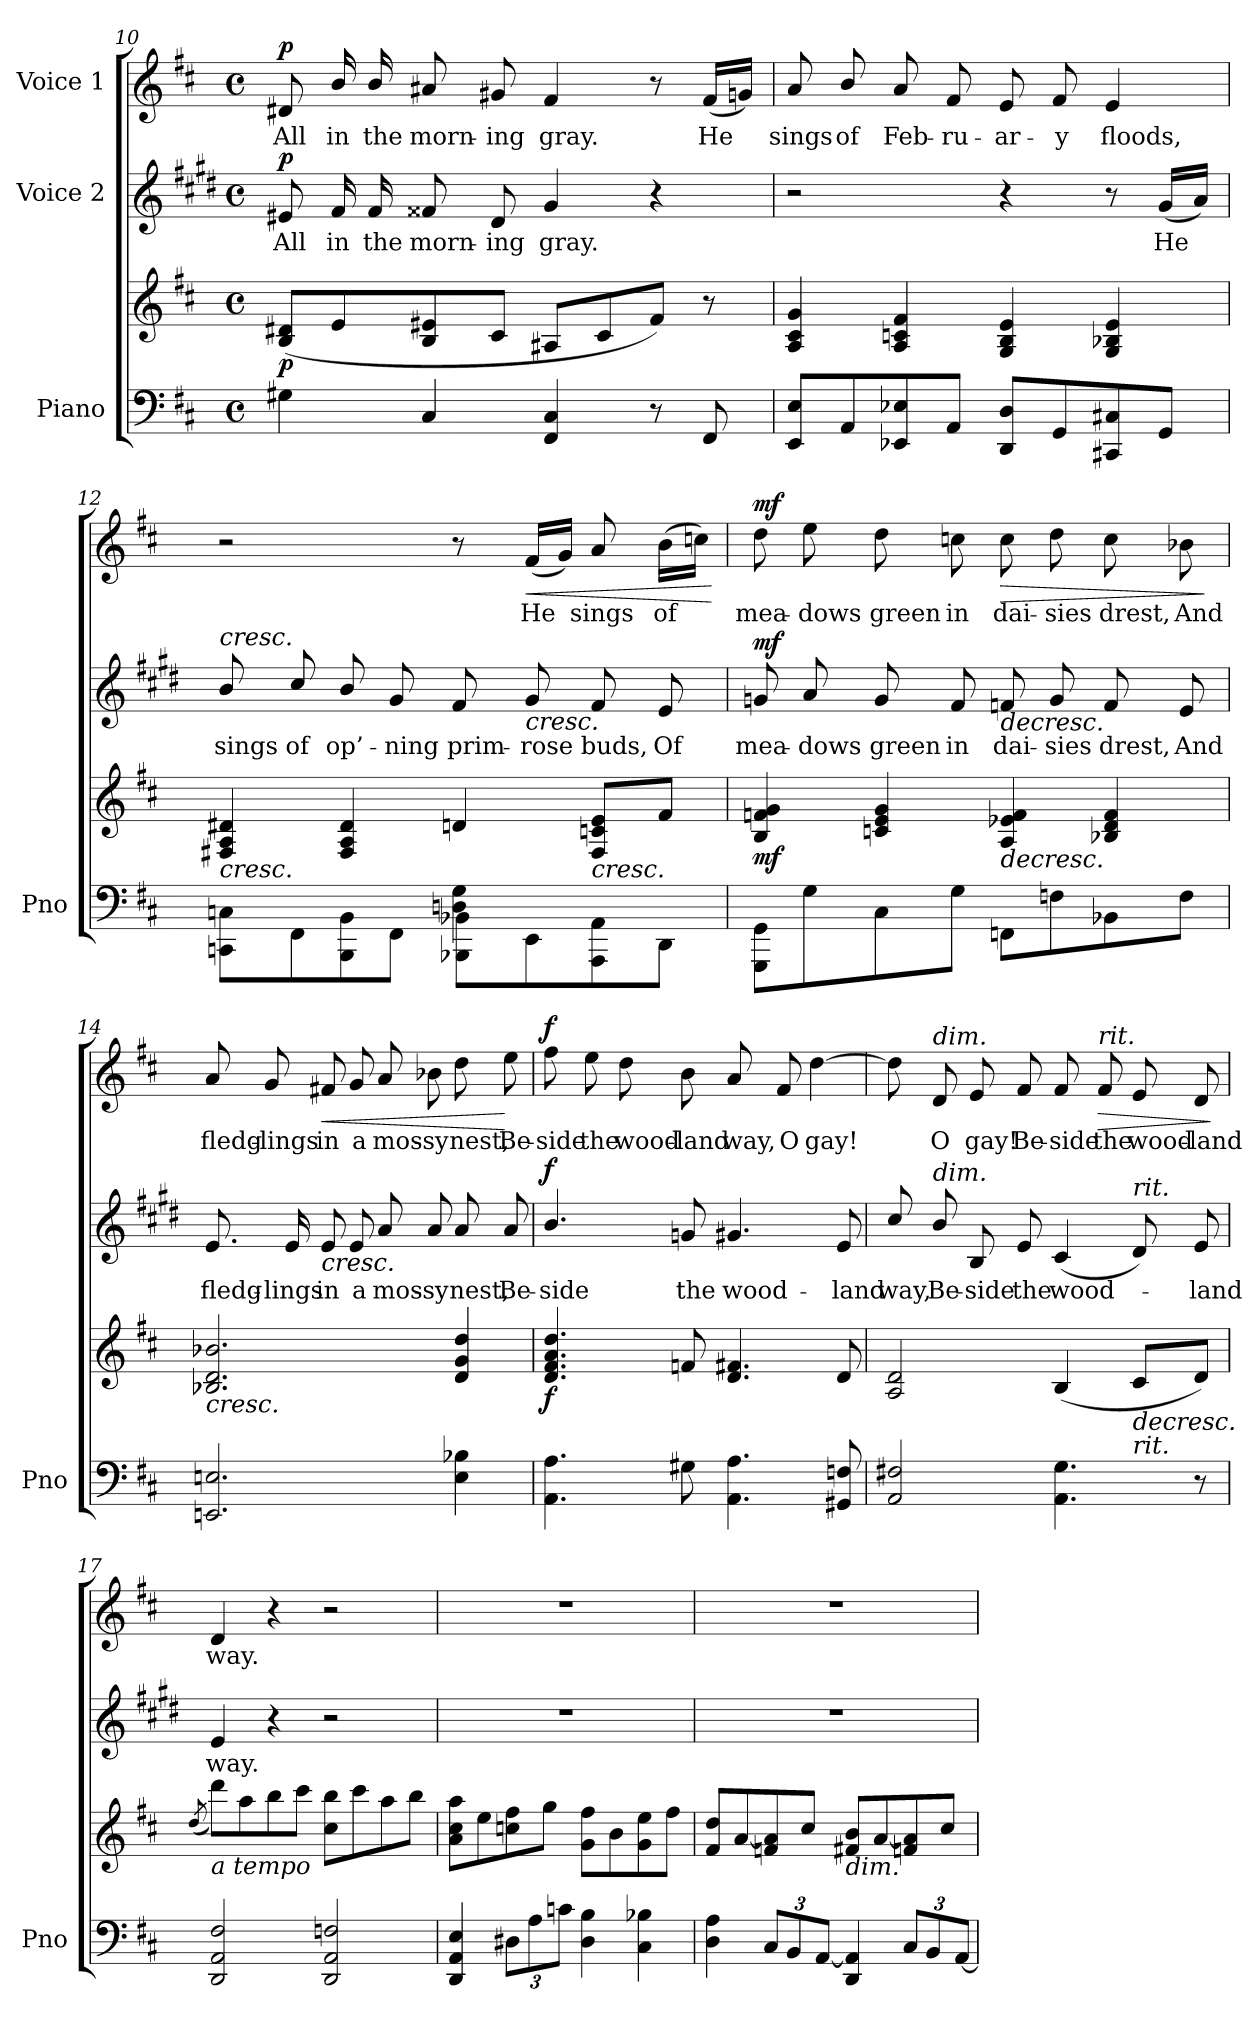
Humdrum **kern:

**kern	**kern	**dynam	**kern	**text	**dynam	**kern	**text	**dynam
*part3	*part3	*part3	*part2	*part2	*part2	*part1	*part1	*part1
*staff4	*staff3	*staff3/4	*staff2	*staff2	*staff2	*staff1	*staff1	*staff1
*I"Piano	*	*	*I"Voice 2	*	*	*I"Voice 1	*	*
*I'Pno	*	*	*	*	*	*	*	*
*clefF4	*clefG2	*	*clefG2	*	*	*clefG2	*	*
*	*	*	*ITrd1c2	*	*	*	*	*
*k[f#c#]	*k[f#c#]	*	*k[f#c#]	*	*	*k[f#c#]	*	*
*M4/4	*M4/4	*	*M4/4	*	*	*M4/4	*	*
*met(c)	*met(c)	*	*met(c)	*	*	*met(c)	*	*
=10	=10	=10	=10	=10	=10	=10	=10	=10
!	!	!LO:DY:b	!	!LO:LY:b	!LO:DY:a	!	!LO:LY:b	!LO:DY:a
4G#X\	(8B/ 8d#X/L	p	8d#X/	All	p	8d#X/	All	p
!	!	!	!	!LO:LY:b	!	!	!LO:LY:b	!
.	8e/	.	16e/	in	.	16b/	in	.
!	!	!	!	!LO:LY:b	!	!	!LO:LY:b	!
.	.	.	16e/	the	.	16b/	the	.
!	!	!	!	!LO:LY:b	!	!	!LO:LY:b	!
4C#/	8B/ 8e#X/	.	8e#X/	morn-	.	8a#X/	morn-	.
!	!	!	!	!LO:LY:b	!	!	!LO:LY:b	!
.	8c#/J	.	8c#/	-ing	.	8g#X/	-ing	.
!	!	!	!	!LO:LY:b	!	!	!LO:LY:b	!
4FF#/ 4C#/	8A#X/L	.	4f#/	gray.	.	4f#/	gray.	.
.	8c#/	.	.	.	.	.	.	.
8r	8f#/J)	.	4r	.	.	8r	.	.
!	!	!	!	!	!	!	!LO:LY:b	!
8FF#/	8r	.	.	.	.	(16f#/LL	He	.
.	.	.	.	.	.	16gn/JJ)	.	.
!!LO:LB:g=z
=11	=11	=11	=11	=11	=11	=11	=11	=11
!	!	!LO:DY:b	!	!	!	!	!LO:LY:b	!
!	!	!LO:DY:n=1:b	!	!	!	!	!	!
8EE/ 8E/L	4A/ 4c#/ 4g/	p other-dynamics	2r	.	.	8a/	sings	.
!	!	!	!	!	!	!	!LO:LY:b	!
8AA/	.	.	.	.	.	8b/	of	.
!	!	!	!	!	!	!	!LO:LY:b	!
8EE-X/ 8E-X/	4A/ 4cn/ 4f#/	.	.	.	.	8a/	Feb-	.
!	!	!	!	!	!	!	!LO:LY:b	!
8AA/J	.	.	.	.	.	8f#/	-ru-	.
!	!	!	!	!	!	!	!LO:LY:b	!
8DD/ 8D/L	4G/ 4B/ 4e/	.	4r	.	.	8e/	-ar-	.
!	!	!	!	!	!	!	!LO:LY:b	!
8GG/	.	.	.	.	.	8f#/	-y	.
!	!	!	!	!	!	!	!LO:LY:b	!
8CC#X/ 8C#X/	4G/ 4B-X/ 4e/	.	8r	.	.	4e/	floods,	.
!	!	!	!	!LO:LY:b	!	!	!	!
8GG/J	.	.	(16f#/LL	He	.	.	.	.
.	.	.	16g/JJ)	.	.	.	.	.
=12	=12	=12	=12	=12	=12	=12	=12	=12
*^	*	*	*	*	*	*	*	*
!	!	!	!	!LO:TX:a:i:t=cresc.	!	!	!	!	!
!	!	!LO:TX:b:i:t=cresc.	!	!	!	!	!	!	!
!	!	!	!	!	!LO:LY:b	!	!	!	!
2ryy	8CCn\ 8Cn\L	4F#X/ 4A/ 4d#X/	.	8a/	sings	.	2r	.	.
!	!	!	!	!	!LO:LY:b	!	!	!	!
.	8FF#\	.	.	8b/	of	.	.	.	.
!	!	!	!	!	!LO:LY:b	!	!	!	!
.	8BBB\ 8BB\	4F#/ 4A/ 4d#/	.	8a/	op’-	.	.	.	.
!	!	!	!	!	!LO:LY:b	!	!	!	!
.	8FF#\J	.	.	8f#/	-ning	.	.	.	.
!	!	!	!	!	!LO:LY:b	!	!	!	!
4Dn\ 4G\	8BBB-X\ 8BB-X\L	4dn/	.	8e/	prim-	.	8r	.	.
!	!	!	!	!	!LO:LY:b	!LO:HP:b	!	!LO:LY:b	!LO:HP:b
.	8EE\	.	.	8f#/	-rose	<	(16f#/LL	He	<
.	.	.	.	.	.	.	16g/JJ)	.	.
!	!	!	!LO:HP:b	!	!LO:LY:b	!	!	!LO:LY:b	!
4ryy	8AAA\ 8AA\	8F#/ 8cn/ 8e/L	<	8e/	buds,	.	8a/	sings	.
!	!	!	!	!	!LO:LY:b	!	!	!LO:LY:b	!
.	8DD\J	8f#/J	.	8d/	Of	.	(16b\LL	of	.
.	.	.	.	.	.	.	16ccn\JJ)	.	.
*v	*v	*	*	*	*	*	*	*	*
.	.	.	.	.	.	.	.	[
!!LO:PB:g=z
=13	=13	=13	=13	=13	=13	=13	=13	=13
!	!	!LO:DY:b	!	!LO:LY:b	!LO:DY:a	!	!LO:LY:b	!LO:DY:a
8GGG\ 8GG\L	4B/ 4fn/ 4g/	mf	8fn/	mea-	mf	8dd\	mea-	mf
!	!	!	!	!LO:LY:b	!	!	!LO:LY:b	!
8G\	.	.	8g/	-dows	.	8ee\	-dows	.
!	!	!	!	!LO:LY:b	!	!	!LO:LY:b	!
8C#\	4cn/ 4e/ 4g/	.	8f/	green	.	8dd\	green	.
!	!	!	!	!LO:LY:b	!	!	!LO:LY:b	!
8G\J	.	.	8e/	in	.	8ccn\	in	.
!	!	!LO:HP:b	!	!LO:LY:b	!LO:HP:b	!	!LO:LY:b	!LO:HP:b
8FFn\L	4A/ 4e-X/ 4f/	>	8e-X/	dai-	>	8cc\	dai-	>
!	!	!	!	!LO:LY:b	!	!	!LO:LY:b	!
8Fn\	.	.	8f/	-sies	.	8dd\	-sies	.
!	!	!	!	!LO:LY:b	!	!	!LO:LY:b	!
8BB-X\	4B-X/ 4d/ 4f/	.	8e-/	drest,	.	8cc\	drest,	.
!	!	!	!	!LO:LY:b	!	!	!LO:LY:b	!
8F\J	.	.	8d/	And	.	8b-X\	And	.
.	.	[	.	.	[	.	.	]
=14	=14	=14	=14	=14	=14	=14	=14	=14
!	!	!LO:HP:b	!	!LO:LY:b	!	!	!LO:LY:b	!
2.EEn/ 2.En/	2.B-X/ 2.d/ 2.b-X/	<	8.d/	fledg-	.	8a/	fledg-	.
!	!	!	!	!	!	!	!LO:LY:b	!
.	.	.	.	.	.	8g/	-lings	.
!	!	!	!	!LO:LY:b	!	!	!	!
.	.	.	16d/	-lings	.	.	.	.
!	!	!	!	!LO:LY:b	!LO:HP:b	!	!LO:LY:b	!LO:HP:b
.	.	.	8d/	in	<	8f#X/	in	<
!	!	!	!	!LO:LY:b	!	!	!LO:LY:b	!
.	.	.	8d/	a	.	8g/	a	.
!	!	!	!	!LO:LY:b	!	!	!LO:LY:b	!
.	.	.	8g/	mos-	.	8a/	mos-	.
!	!	!	!	!LO:LY:b	!	!	!LO:LY:b	!
.	.	.	8g/	-sy	.	8b-X\	-sy	.
!	!	!	!	!LO:LY:b	!	!	!LO:LY:b	!
4E\ 4B-X\	4d/ 4g/ 4dd/	]	8g/	nest,	.	8dd\	nest,	.
!	!	!	!	!LO:LY:b	!	!	!LO:LY:b	!
.	.	.	8g/	Be-	]	8ee\	Be-	[
!!LO:LB:g=z
=15	=15	=15	=15	=15	=15	=15	=15	=15
!	!	!LO:DY:b	!	!LO:LY:b	!LO:DY:a	!	!LO:LY:b	!LO:DY:a
4.AA\ 4.A\	4.d/ 4.f#/ 4.a/ 4.dd/	f	4.a/	-side	f	8ff#\	-side	f
!	!	!	!	!	!	!	!LO:LY:b	!
.	.	.	.	.	.	8ee\	the	.
!	!	!	!	!	!	!	!LO:LY:b	!
.	.	.	.	.	.	8dd\	wood-	.
!	!	!	!	!LO:LY:b	!	!	!LO:LY:b	!
8G#X\	8fn/	.	8fn/	the	.	8b\	-land	.
!	!	!	!	!LO:LY:b	!	!	!LO:LY:b	!
4.AA\ 4.A\	4.d/ 4.f#X/	.	4.f#X/	wood-	.	8a/	way,	.
!	!	!	!	!	!	!	!LO:LY:b	!
.	.	.	.	.	.	8f#/	O	.
!	!	!	!	!	!	!	!LO:LY:b	!
.	.	.	.	.	.	[4dd\	gay!	.
!	!	!	!	!LO:LY:b	!	!	!	!
8GG#X/ 8Fn/	8d/	.	8d/	-land	.	.	.	.
=16	=16	=16	=16	=16	=16	=16	=16	=16
!	!	!	!	!LO:LY:b	!	!	!	!
2AA/ 2F#X/	2A/ 2d/	.	8b/	way,	.	8dd\]	.	.
!	!	!	!	!	!	!LO:TX:a:i:t=dim.	!	!
!	!	!	!LO:TX:a:i:t=dim.	!	!	!	!	!
!	!	!	!	!LO:LY:b	!	!	!LO:LY:b	!
.	.	.	8a/	Be-	.	8d/	O	.
!	!	!	!	!LO:LY:b	!	!	!LO:LY:b	!
.	.	.	8A/	-side	.	8e/	gay!	.
!	!	!	!	!LO:LY:b	!	!	!LO:LY:b	!
.	.	.	8d/	the	.	8f#/	Be-	.
!	!	!	!	!LO:LY:b	!	!	!LO:LY:b	!
4.AA\ 4.G\	(4B/	.	(4B/	wood-	.	8f#/	-side	.
!	!	!	!	!	!	!LO:TX:a:i:t=rit.	!	!
!	!	!	!	!	!	!	!LO:LY:b	!LO:HP:b
.	.	.	.	.	.	8f#/	the	>
!	!	!	!LO:TX:a:i:t=rit.	!	!	!	!	!
!	!LO:TX:b:i:t=rit.	!	!	!	!	!	!	!
!	!	!LO:HP:b	!	!	!	!	!LO:LY:b	!
.	8c#/L	>	8c#/)	.	.	8e/	wood-	.
!	!	!	!	!LO:LY:b	!	!	!LO:LY:b	!
8r	8d/J)	.	8d/	-land	.	8d/	-land	.
.	.	[	.	.	[	.	.	]
!!LO:LB:g=z
=17	=17	=17	=17	=17	=17	=17	=17	=17
.	(8qdd/	.	.	.	.	.	.	.
!	!LO:TX:b:i:t=a tempo	!	!	!	!	!	!	!
!	!	!LO:DY:b	!	!LO:LY:b	!	!	!LO:LY:b	!
!	!	!LO:DY:n=1:b	!	!	!LO:DY:a	!	!	!
!	!	!	!	!	!LO:DY:n=1:a	!	!	!LO:DY:a
!	!	!	!	!	!	!	!	!LO:DY:n=1:a
2DD/ 2AA/ 2F#/	8ddd\L)	p other-dynamics	4d/	way.	p other-dynamics	4d/	way.	p other-dynamics
.	8aa\	.	.	.	.	.	.	.
.	8bb\	.	4r	.	.	4r	.	.
.	8ccc#\J	.	.	.	.	.	.	.
2DD/ 2AA/ 2Fn/	8cc#\ 8bb\L	.	2r	.	.	2r	.	.
.	8ccc#\	.	.	.	.	.	.	.
.	8aa\	.	.	.	.	.	.	.
.	8bb\J	.	.	.	.	.	.	.
=18	=18	=18	=18	=18	=18	=18	=18	=18
4DD/ 4AA/ 4E/	8a\ 8cc#\ 8aa\L	.	1r	.	.	1r	.	.
.	8ee\	.	.	.	.	.	.	.
12D#X\L	8ccn\ 8ff#\	.	.	.	.	.	.	.
12A\	.	.	.	.	.	.	.	.
.	8gg\J	.	.	.	.	.	.	.
12cn\J	.	.	.	.	.	.	.	.
4D#\ 4B\	8g\ 8ff#\L	.	.	.	.	.	.	.
.	8b\	.	.	.	.	.	.	.
4C#\ 4B-X\	8g\ 8ee\	]	.	.	.	.	.	.
.	8ff#\J	.	.	.	.	.	.	.
=19	=19	=19	=19	=19	=19	=19	=19	=19
4D\ 4A\	8f#/ 8dd/L	.	1r	.	.	1r	.	.
.	[>8a/	.	.	.	.	.	.	.
12C#/L	8fn/ 8a/]	.	.	.	.	.	.	.
12BB/	.	.	.	.	.	.	.	.
.	8cc#/J	.	.	.	.	.	.	.
[>12AA/J	.	.	.	.	.	.	.	.
!	!LO:TX:b:i:t=dim.	!	!	!	!	!	!	!
4DD/ 4AA/]	8f#X/ 8b/L	.	.	.	.	.	.	.
.	[>8a/	.	.	.	.	.	.	.
12C#/L	8fn/ 8a/]	.	.	.	.	.	.	.
12BB/	.	.	.	.	.	.	.	.
.	8cc#/J	.	.	.	.	.	.	.
[>12AA/J	.	.	.	.	.	.	.	.
=	=	=	=	=	=	=	=	=
*-	*-	*-	*-	*-	*-	*-	*-	*-
